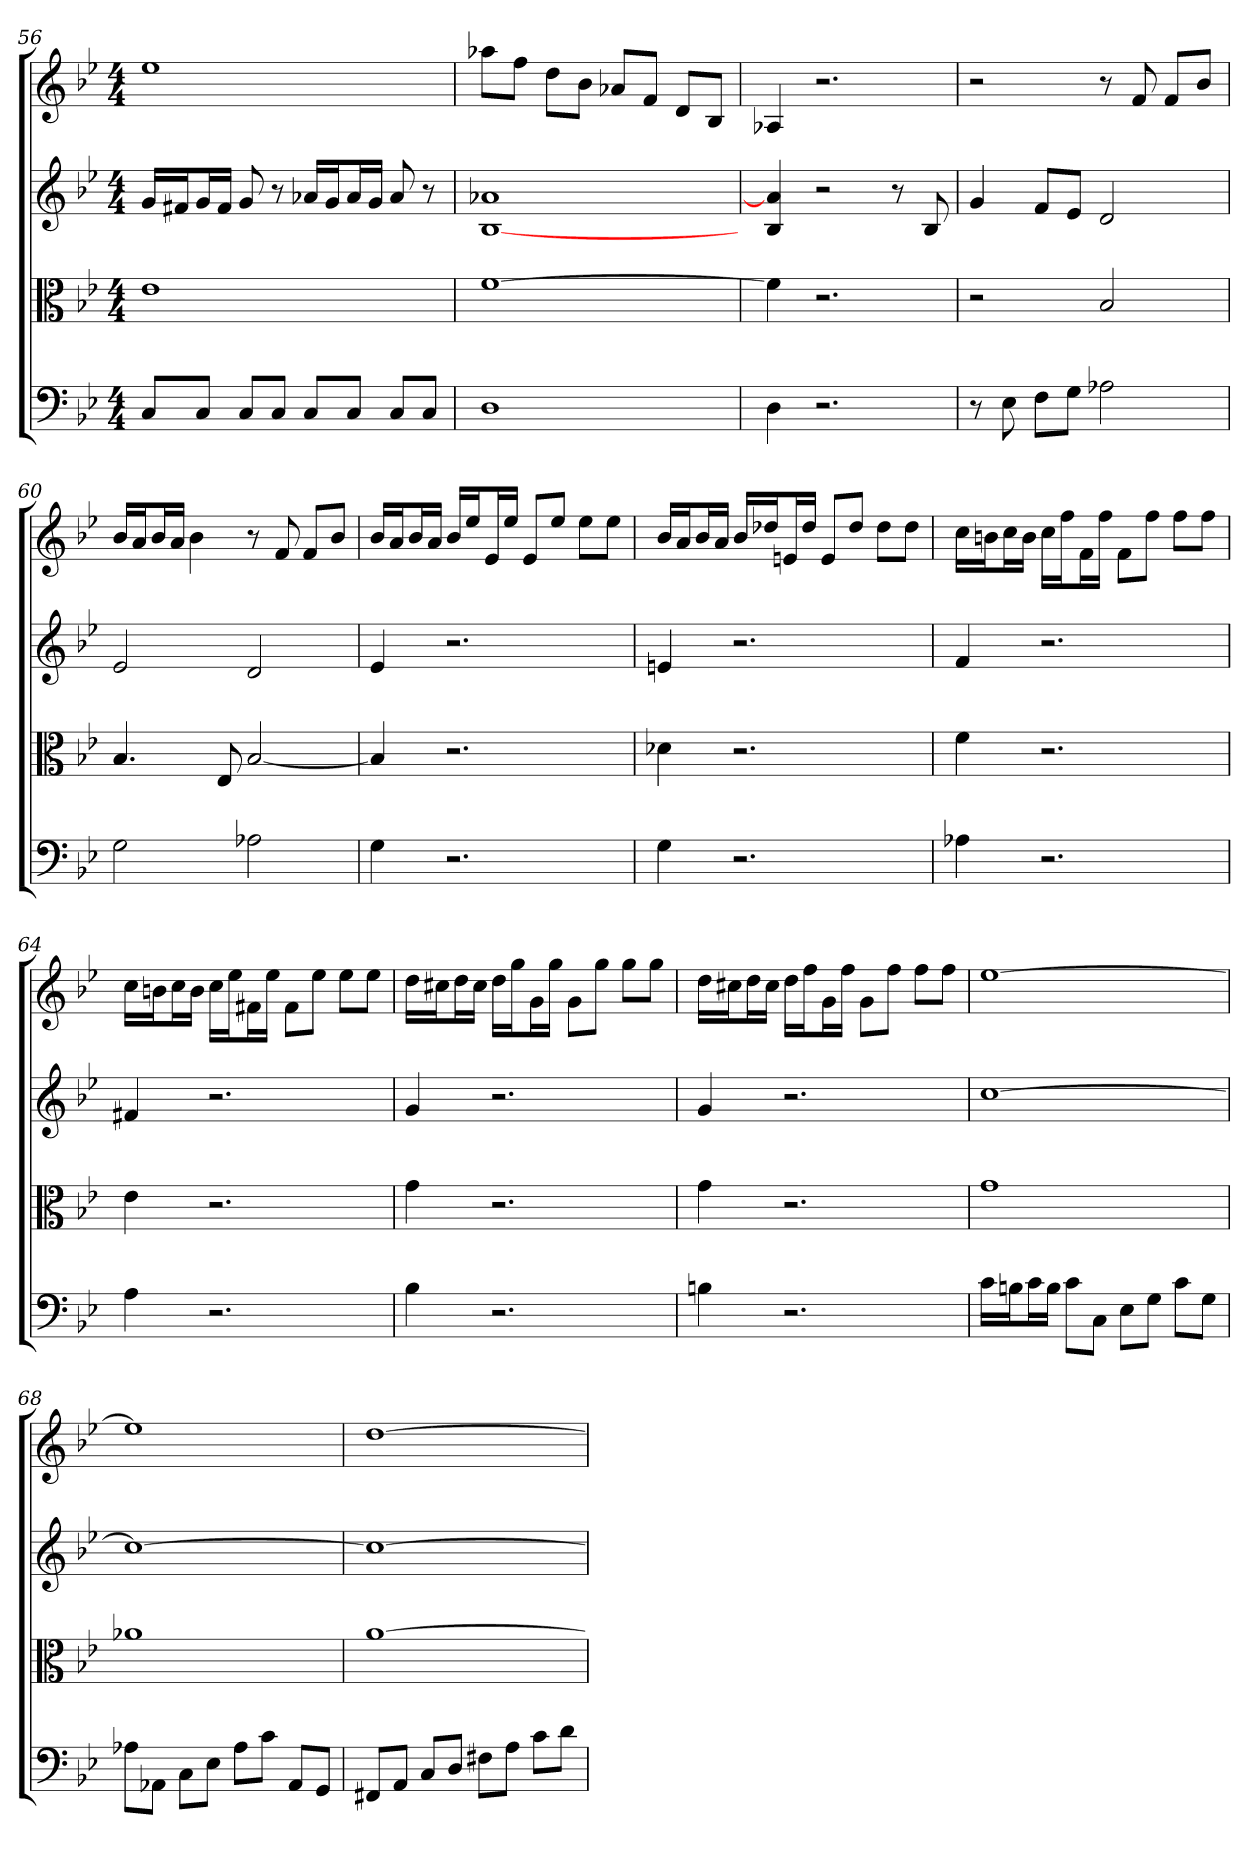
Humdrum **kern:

**kern	**kern	**kern	**kern
*part4	*part3	*part2	*part1
*staff4	*staff3	*staff2	*staff1
*clefF4	*clefC3	*	*
*k[b-e-]	*k[b-e-]	*k[b-e-]	*k[b-e-]
*g:	*g:	*g:	*g:
*M4/4	*M4/4	*M4/4	*M4/4
=56	=56	=56	=56
8C/L	1e-	16gLL	1ee-
.	.	16f#XJ	.
8C/J	.	16gL	.
.	.	16f#JJ	.
8C/L	.	8g	.
8C/J	.	8r	.
8C/L	.	16a-XLL	.
.	.	16gJ	.
8C/J	.	16a-L	.
.	.	16gJJ	.
8C/L	.	8a-	.
8C/J	.	8r	.
=57	=57	=57	=57
1D	[1f	[1B- 1a-X	8aa-XL
.	.	.	8ffJ
.	.	.	8ddL
.	.	.	8b-J
.	.	.	8a-XL
.	.	.	8fJ
.	.	.	8dL
.	.	.	8B-J
=58	=58	=58	=58
4D	4f]	4B- 4a-]	4A-X
2.r	2.r	2r	2.r
.	.	8r	.
.	.	8B-	.
=59	=59	=59	=59
8r	2r	4g	2r
8E-	.	.	.
8F\L	.	8fL	.
8G\J	.	8e-J	.
2A-X	2B-	2d	8r
.	.	.	8f
.	.	.	8fL
.	.	.	8b-J
=60	=60	=60	=60
2G	4.B-	2e-	16b-LL
.	.	.	16aJ
.	.	.	16b-L
.	.	.	16aJJ
.	.	.	4b-
.	8E-	.	.
2A-X	[2B-	2d	8r
.	.	.	8f
.	.	.	8fL
.	.	.	8b-J
=61	=61	=61	=61
4G	4B-]	4e-	16b-LL
.	.	.	16aJ
.	.	.	16b-L
.	.	.	16aJJ
2.r	2.r	2.r	16b-LL
.	.	.	16ee-J
.	.	.	16e-L
.	.	.	16ee-JJ
.	.	.	8e-L
.	.	.	8ee-J
.	.	.	8ee-L
.	.	.	8ee-J
=62	=62	=62	=62
4G	4d-X	4en	16b-LL
.	.	.	16aJ
.	.	.	16b-L
.	.	.	16aJJ
2.r	2.r	2.r	16b-LL
.	.	.	16dd-XJ
.	.	.	16enL
.	.	.	16dd-JJ
.	.	.	8eL
.	.	.	8dd-J
.	.	.	8dd-L
.	.	.	8dd-J
=63	=63	=63	=63
4A-X	4f	4f	16ccLL
.	.	.	16bnJ
.	.	.	16ccL
.	.	.	16bJJ
2.r	2.r	2.r	16ccLL
.	.	.	16ffJ
.	.	.	16fL
.	.	.	16ffJJ
.	.	.	8fL
.	.	.	8ffJ
.	.	.	8ffL
.	.	.	8ffJ
=64	=64	=64	=64
4A	4e-	4f#X	16ccLL
.	.	.	16bnJ
.	.	.	16ccL
.	.	.	16bJJ
2.r	2.r	2.r	16ccLL
.	.	.	16ee-J
.	.	.	16f#XL
.	.	.	16ee-JJ
.	.	.	8f#L
.	.	.	8ee-J
.	.	.	8ee-L
.	.	.	8ee-J
=65	=65	=65	=65
4B-	4g	4g	16ddLL
.	.	.	16cc#XJ
.	.	.	16ddL
.	.	.	16cc#JJ
2.r	2.r	2.r	16ddLL
.	.	.	16ggJ
.	.	.	16gL
.	.	.	16ggJJ
.	.	.	8gL
.	.	.	8ggJ
.	.	.	8ggL
.	.	.	8ggJ
=66	=66	=66	=66
4Bn	4g	4g	16ddLL
.	.	.	16cc#XJ
.	.	.	16ddL
.	.	.	16cc#JJ
2.r	2.r	2.r	16ddLL
.	.	.	16ffJ
.	.	.	16gL
.	.	.	16ffJJ
.	.	.	8gL
.	.	.	8ffJ
.	.	.	8ffL
.	.	.	8ffJ
=67	=67	=67	=67
16c\LL	1g	[1cc	[1ee-
16Bn\J	.	.	.
16c\L	.	.	.
16B\JJ	.	.	.
8c\L	.	.	.
8C\J	.	.	.
8E-\L	.	.	.
8G\J	.	.	.
8c\L	.	.	.
8G\J	.	.	.
=68	=68	=68	=68
8A-X\L	1a-X	1cc_	1ee-]
8AA-X\J	.	.	.
8C\L	.	.	.
8E-\J	.	.	.
8A-\L	.	.	.
8c\J	.	.	.
8AA-/L	.	.	.
8GG/J	.	.	.
=69	=69	=69	=69
8FF#X/L	[1a	1cc_	[1dd
8AA/J	.	.	.
8C/L	.	.	.
8D/J	.	.	.
8F#X\L	.	.	.
8A\J	.	.	.
8c\L	.	.	.
8d\J	.	.	.
=	=	=	=
*-	*-	*-	*-
